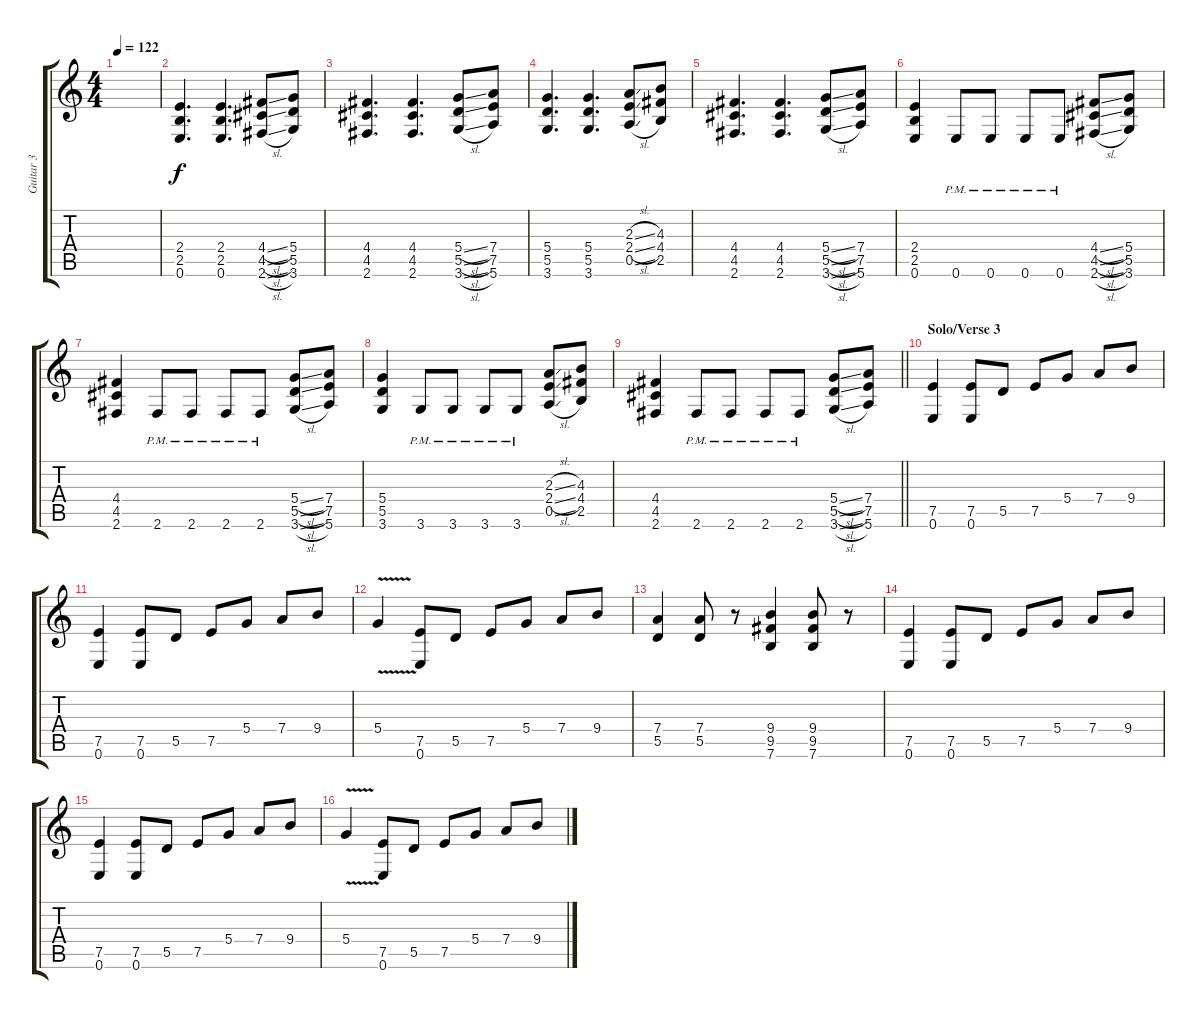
\track ("Guitar 3" "Guitar 3") {instrument distortionguitar}
\staff {score tabs}
\tuning (E4 B3 G3 D3 A2 E2) {hide}
\ts (4 4)
\tempo 122
\clef g2
\ks c
|
(2.4 2.5 0.6).4{d} (2.4 2.5 0.6).4{d} (4.4{sl} 4.5{sl} 2.6{sl}).8 (5.4 5.5 3.6).8 |
(4.4 4.5 2.6).4{d} (4.4 4.5 2.6).4{d} (5.4{sl} 5.5{sl} 3.6{sl}).8 (7.4 7.5 5.6).8 |
(5.4 5.5 3.6).4{d} (5.4 5.5 3.6).4{d} (2.3{sl} 2.4{sl} 0.5{sl}).8 (4.3 4.4 2.5).8 |
(4.4 4.5 2.6).4{d} (4.4 4.5 2.6).4{d} (5.4{sl} 5.5{sl} 3.6{sl}).8 (7.4 7.5 5.6).8 |
(2.4 2.5 0.6).4 0.6{pm}.8 0.6{pm}.8 0.6{pm}.8 0.6{pm}.8 (4.4{sl} 4.5{sl} 2.6{sl}).8 (5.4 5.5 3.6).8 |
(4.4 4.5 2.6).4 2.6{pm}.8 2.6{pm}.8 2.6{pm}.8 2.6{pm}.8 (5.4{sl} 5.5{sl} 3.6{sl}).8 (7.4 7.5 5.6).8 |
(5.4 5.5 3.6).4 3.6{pm}.8 3.6{pm}.8 3.6{pm}.8 3.6{pm}.8 (2.3{sl} 2.4{sl} 0.5{sl}).8 (4.3 4.4 2.5).8 |
\barLineRight lightlight
(4.4 4.5 2.6).4 2.6{pm}.8 2.6{pm}.8 2.6{pm}.8 2.6{pm}.8 (5.4{sl} 5.5{sl} 3.6{sl}).8 (7.4 7.5 5.6).8 |
\section ("" "Solo/Verse 3")
(7.5 0.6).4 (7.5 0.6).8 5.5.8 7.5.8 5.4.8 7.4.8 9.4.8 |
(7.5 0.6).4 (7.5 0.6).8 5.5.8 7.5.8 5.4.8 7.4.8 9.4.8 |
5.4{v}.4 (7.5 0.6).8 5.5.8 7.5.8 5.4.8 7.4.8 9.4.8 |
(7.4 5.5).4 (7.4 5.5).8 r.8 (9.4 9.5 7.6).4 (9.4 9.5 7.6).8 r.8 |
(7.5 0.6).4 (7.5 0.6).8 5.5.8 7.5.8 5.4.8 7.4.8 9.4.8 |
(7.5 0.6).4 (7.5 0.6).8 5.5.8 7.5.8 5.4.8 7.4.8 9.4.8 |
5.4{v}.4 (7.5 0.6).8 5.5.8 7.5.8 5.4.8 7.4.8 9.4.8
